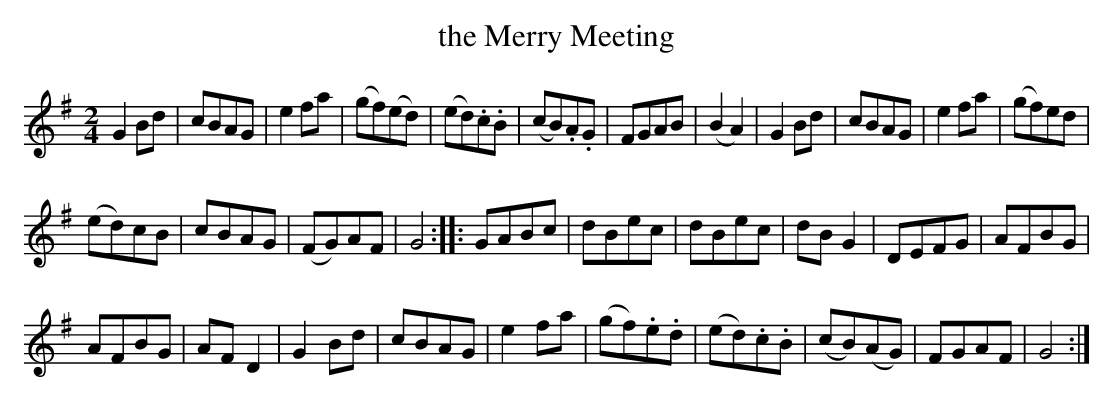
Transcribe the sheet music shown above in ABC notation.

X:1
T:the Merry Meeting
M:2/4
L:1/8
K:G
G2Bd| cBAG| e2fa| (gf)(ed)|\
(ed).c.B| (cB).A.G| FGAB| (B2A2)|\
G2Bd| cBAG| e2fa| (gf)ed|
(ed)cB| cBAG| (FG)AF| G4::\
GABc| dBec| dBec| dBG2| DEFG| AFBG|
AFBG| AFD2| \
G2Bd| cBAG| e2fa| (gf).e.d| \
(ed).c.B| (cB)(AG)| FGAF| G4:|
